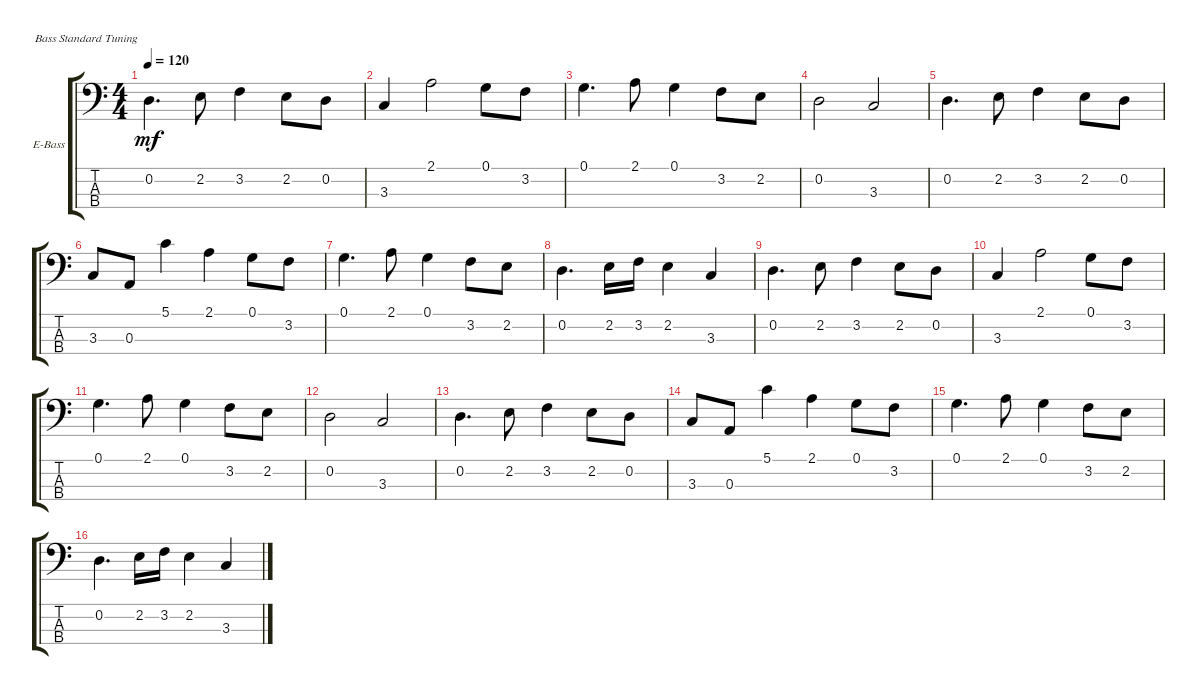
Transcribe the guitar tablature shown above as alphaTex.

\defaultSystemsLayout 4
\bracketExtendMode groupsimilarinstruments
\firstSystemTrackNameOrientation horizontal
\otherSystemsTrackNameOrientation horizontal
\track ("Electric Bass" "E-Bass") {instrument electricbassfinger}
\staff {score tabs}
\tuning (G2 D2 A1 E1)
\ts (4 4)
\tempo 120
\clef f4
\ks c
0.2.4{d dy mf} 2.2.8 3.2.4 2.2.8 0.2.8 |
3.3.4 2.1.2 0.1.8 3.2.8 |
0.1.4{d} 2.1.8 0.1.4 3.2.8 2.2.8 |
0.2.2 3.3.2 |
0.2.4{d} 2.2.8 3.2.4 2.2.8 0.2.8 |
3.3.8 0.3.8 5.1.4 2.1.4 0.1.8 3.2.8 |
0.1.4{d} 2.1.8 0.1.4 3.2.8 2.2.8 |
0.2.4{d} 2.2.16 3.2.16 2.2.4 3.3.4 |
0.2.4{d} 2.2.8 3.2.4 2.2.8 0.2.8 |
3.3.4 2.1.2 0.1.8 3.2.8 |
0.1.4{d} 2.1.8 0.1.4 3.2.8 2.2.8 |
0.2.2 3.3.2 |
0.2.4{d} 2.2.8 3.2.4 2.2.8 0.2.8 |
3.3.8 0.3.8 5.1.4 2.1.4 0.1.8 3.2.8 |
0.1.4{d} 2.1.8 0.1.4 3.2.8 2.2.8 |
0.2.4{d} 2.2.16 3.2.16 2.2.4 3.3.4
